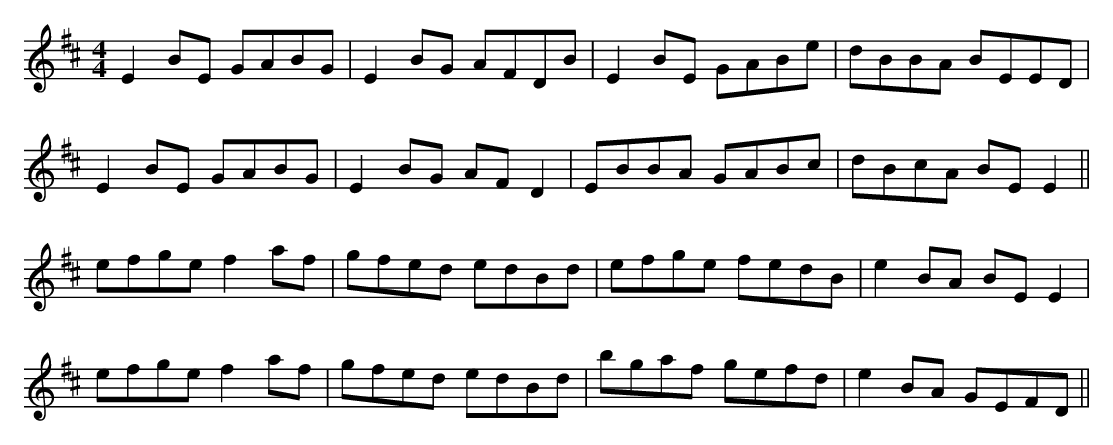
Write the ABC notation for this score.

X:1
M:4/4
K:Edor
E2BE GABG|E2BG AFDB|E2BE GABe|dBBA BEED|
E2BE GABG|E2BG AFD2|EBBA GABc|dBcA BEE2||
efge f2af|gfed edBd|efge fedB|e2BA BEE2|
efge f2af|gfed edBd|bgaf gefd|e2BA GEFD||
